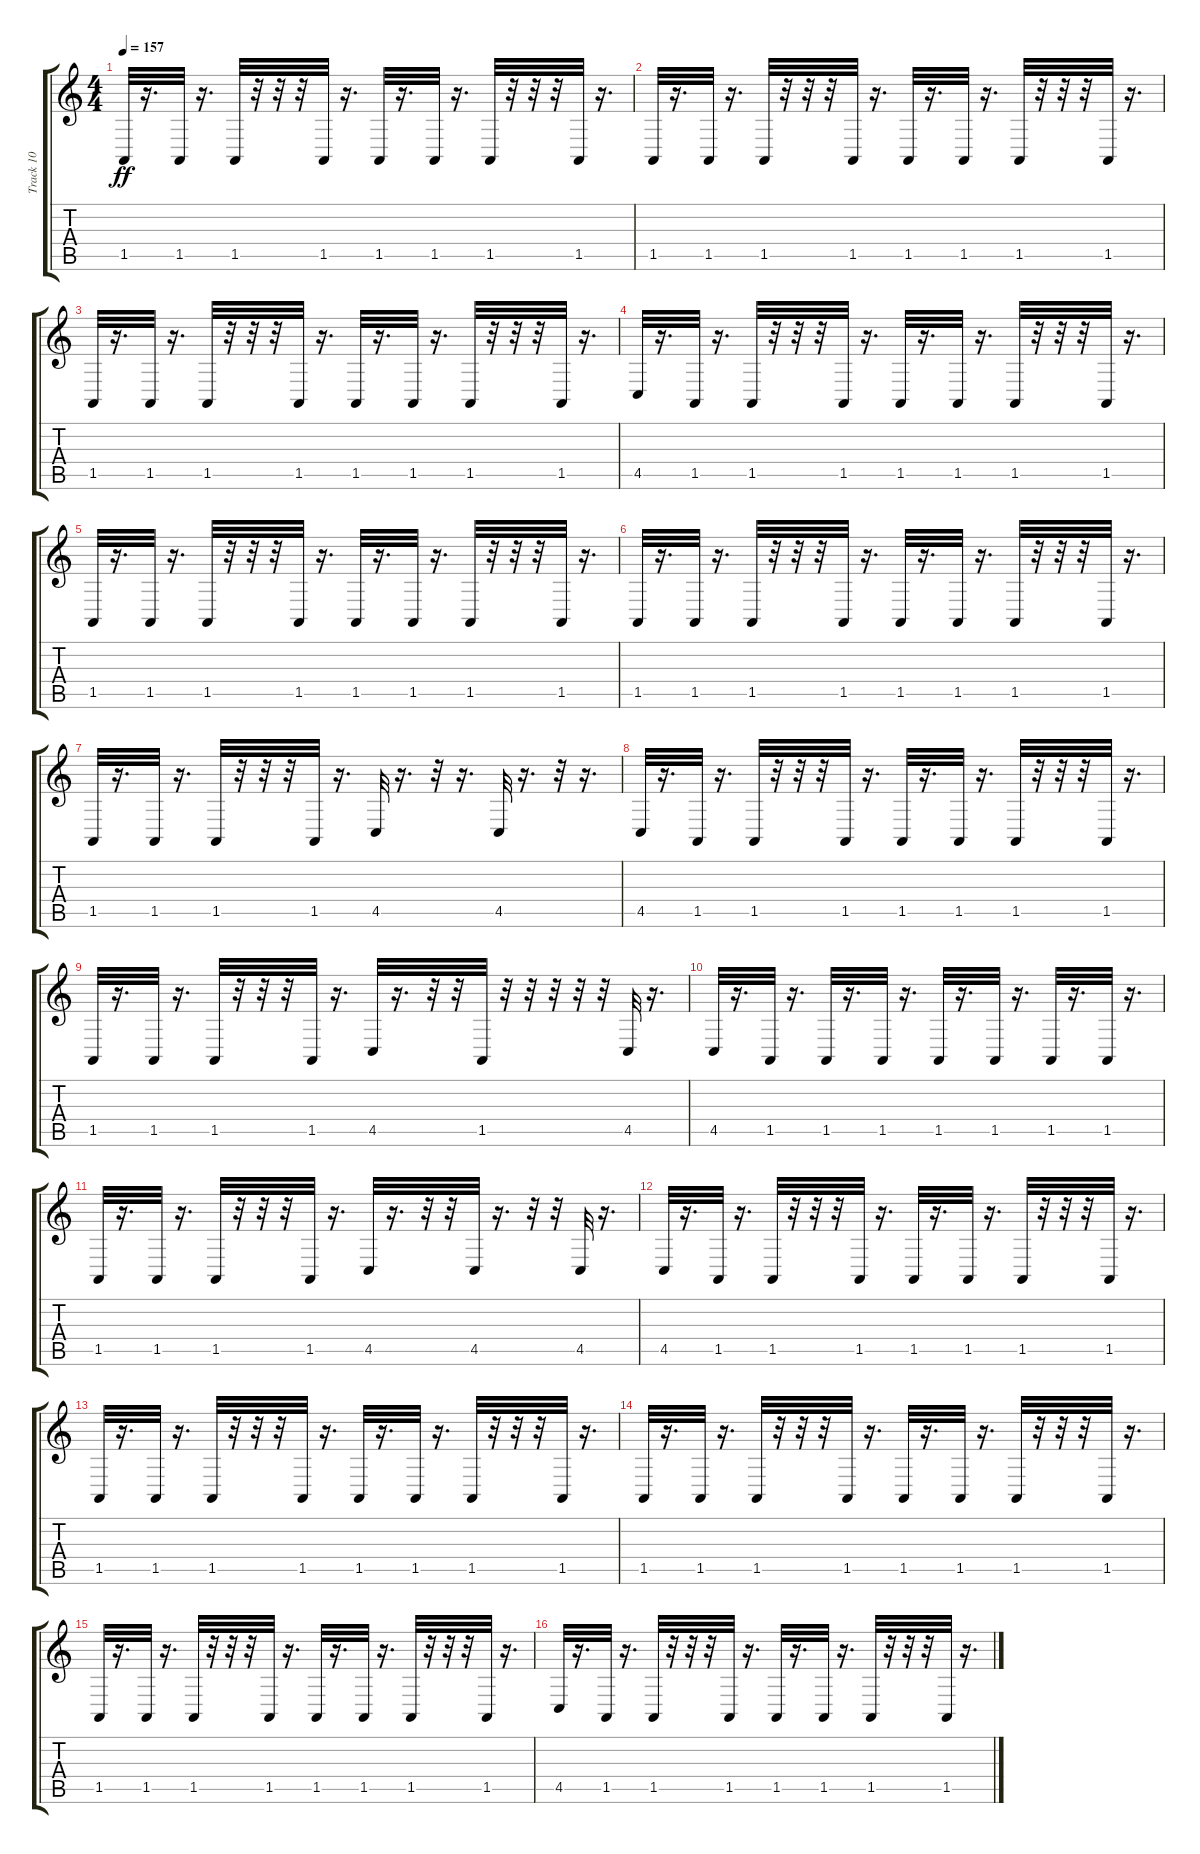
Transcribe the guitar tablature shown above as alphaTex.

\track ("Track 10" "Track 10") {instrument celesta}
\staff {score tabs}
\tuning (Eb4 Bb3 Gb3 Db3 Ab2 Eb2) {hide}
\ts (4 4)
\tempo 157
\clef g2
\ks c
1.5.32{dy ff} r.16{d} 1.5.32 r.16{d} 1.5.32 r.32 r.32 r.32 1.5.32 r.16{d} 1.5.32 r.16{d} 1.5.32 r.16{d} 1.5.32 r.32 r.32 r.32 1.5.32 r.16{d} |
1.5.32 r.16{d} 1.5.32 r.16{d} 1.5.32 r.32 r.32 r.32 1.5.32 r.16{d} 1.5.32 r.16{d} 1.5.32 r.16{d} 1.5.32 r.32 r.32 r.32 1.5.32 r.16{d} |
1.5.32 r.16{d} 1.5.32 r.16{d} 1.5.32 r.32 r.32 r.32 1.5.32 r.16{d} 1.5.32 r.16{d} 1.5.32 r.16{d} 1.5.32 r.32 r.32 r.32 1.5.32 r.16{d} |
4.5.32 r.16{d} 1.5.32 r.16{d} 1.5.32 r.32 r.32 r.32 1.5.32 r.16{d} 1.5.32 r.16{d} 1.5.32 r.16{d} 1.5.32 r.32 r.32 r.32 1.5.32 r.16{d} |
1.5.32 r.16{d} 1.5.32 r.16{d} 1.5.32 r.32 r.32 r.32 1.5.32 r.16{d} 1.5.32 r.16{d} 1.5.32 r.16{d} 1.5.32 r.32 r.32 r.32 1.5.32 r.16{d} |
1.5.32 r.16{d} 1.5.32 r.16{d} 1.5.32 r.32 r.32 r.32 1.5.32 r.16{d} 1.5.32 r.16{d} 1.5.32 r.16{d} 1.5.32 r.32 r.32 r.32 1.5.32 r.16{d} |
1.5.32 r.16{d} 1.5.32 r.16{d} 1.5.32 r.32 r.32 r.32 1.5.32 r.16{d} 4.5.32 r.16{d} r.32 r.16{d} 4.5.32 r.16{d} r.32 r.16{d} |
4.5.32 r.16{d} 1.5.32 r.16{d} 1.5.32 r.32 r.32 r.32 1.5.32 r.16{d} 1.5.32 r.16{d} 1.5.32 r.16{d} 1.5.32 r.32 r.32 r.32 1.5.32 r.16{d} |
1.5.32 r.16{d} 1.5.32 r.16{d} 1.5.32 r.32 r.32 r.32 1.5.32 r.16{d} 4.5.32 r.16{d} r.32 r.32 1.5.32 r.32 r.32 r.32 r.32 r.32 4.5.32 r.16{d} |
4.5.32 r.16{d} 1.5.32 r.16{d} 1.5.32 r.16{d} 1.5.32 r.16{d} 1.5.32 r.16{d} 1.5.32 r.16{d} 1.5.32 r.16{d} 1.5.32 r.16{d} |
1.5.32 r.16{d} 1.5.32 r.16{d} 1.5.32 r.32 r.32 r.32 1.5.32 r.16{d} 4.5.32 r.16{d} r.32 r.32 4.5.32 r.16{d} r.32 r.32 4.5.32 r.16{d} |
4.5.32 r.16{d} 1.5.32 r.16{d} 1.5.32 r.32 r.32 r.32 1.5.32 r.16{d} 1.5.32 r.16{d} 1.5.32 r.16{d} 1.5.32 r.32 r.32 r.32 1.5.32 r.16{d} |
1.5.32 r.16{d} 1.5.32 r.16{d} 1.5.32 r.32 r.32 r.32 1.5.32 r.16{d} 1.5.32 r.16{d} 1.5.32 r.16{d} 1.5.32 r.32 r.32 r.32 1.5.32 r.16{d} |
1.5.32 r.16{d} 1.5.32 r.16{d} 1.5.32 r.32 r.32 r.32 1.5.32 r.16{d} 1.5.32 r.16{d} 1.5.32 r.16{d} 1.5.32 r.32 r.32 r.32 1.5.32 r.16{d} |
1.5.32 r.16{d} 1.5.32 r.16{d} 1.5.32 r.32 r.32 r.32 1.5.32 r.16{d} 1.5.32 r.16{d} 1.5.32 r.16{d} 1.5.32 r.32 r.32 r.32 1.5.32 r.16{d} |
4.5.32 r.16{d} 1.5.32 r.16{d} 1.5.32 r.32 r.32 r.32 1.5.32 r.16{d} 1.5.32 r.16{d} 1.5.32 r.16{d} 1.5.32 r.32 r.32 r.32 1.5.32 r.16{d}
